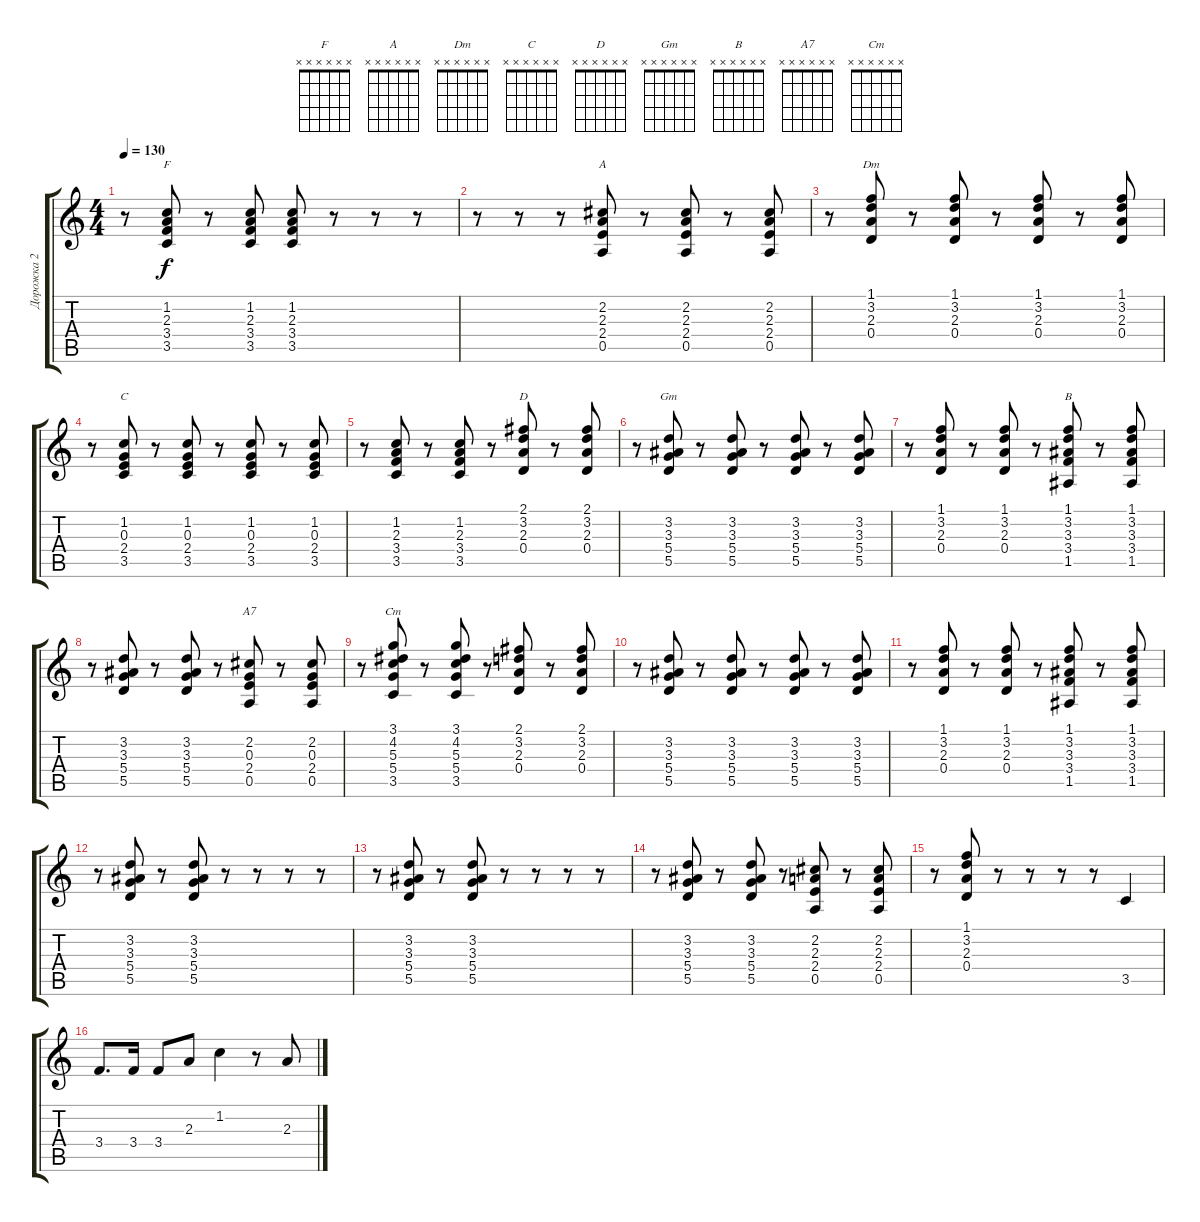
\track ("Дорожка 2" "Дорожка 2") {instrument acousticguitarsteel}
\staff {score tabs}
\tuning (E4 B3 G3 D3 A2 E2) {hide}
\chord ("F" x x x x x x)
\chord ("A" x x x x x x)
\chord ("Dm" x x x x x x)
\chord ("C" x x x x x x)
\chord ("D" x x x x x x)
\chord ("Gm" x x x x x x)
\chord ("B" x x x x x x)
\chord ("A7" x x x x x x)
\chord ("Cm" x x x x x x)
\ts (4 4)
\tempo 130
\clef g2
\ks c
r.8{dy f} (1.2 2.3 3.4 3.5).8{ch "F"} r.8 (1.2 2.3 3.4 3.5).8 (1.2 2.3 3.4 3.5).8 r.8 r.8 r.8 |
r.8 r.8 r.8 (2.2 2.3 2.4 0.5).8{ch "A"} r.8 (2.2 2.3 2.4 0.5).8 r.8 (2.2 2.3 2.4 0.5).8 |
r.8 (1.1 3.2 2.3 0.4).8{ch "Dm"} r.8 (1.1 3.2 2.3 0.4).8 r.8 (1.1 3.2 2.3 0.4).8 r.8 (1.1 3.2 2.3 0.4).8 |
r.8 (1.2 0.3 2.4 3.5).8{ch "C"} r.8 (1.2 0.3 2.4 3.5).8 r.8 (1.2 0.3 2.4 3.5).8 r.8 (1.2 0.3 2.4 3.5).8 |
r.8 (1.2 2.3 3.4 3.5).8 r.8 (1.2 2.3 3.4 3.5).8 r.8 (2.1 3.2 2.3 0.4).8{ch "D"} r.8 (2.1 3.2 2.3 0.4).8 |
r.8 (3.2 3.3 5.4 5.5).8{ch "Gm"} r.8 (3.2 3.3 5.4 5.5).8 r.8 (3.2 3.3 5.4 5.5).8 r.8 (3.2 3.3 5.4 5.5).8 |
r.8 (1.1 3.2 2.3 0.4).8 r.8 (1.1 3.2 2.3 0.4).8 r.8 (1.1 3.2 3.3 3.4 1.5).8{ch "B"} r.8 (1.1 3.2 3.3 3.4 1.5).8 |
r.8 (3.2 3.3 5.4 5.5).8 r.8 (3.2 3.3 5.4 5.5).8 r.8 (2.2 0.3 2.4 0.5).8{ch "A7"} r.8 (2.2 0.3 2.4 0.5).8 |
r.8 (3.1 4.2 5.3 5.4 3.5).8{ch "Cm"} r.8 (3.1 4.2 5.3 5.4 3.5).8 r.8 (2.1 3.2 2.3 0.4).8 r.8 (2.1 3.2 2.3 0.4).8 |
r.8 (3.2 3.3 5.4 5.5).8 r.8 (3.2 3.3 5.4 5.5).8 r.8 (3.2 3.3 5.4 5.5).8 r.8 (3.2 3.3 5.4 5.5).8 |
r.8 (1.1 3.2 2.3 0.4).8 r.8 (1.1 3.2 2.3 0.4).8 r.8 (1.1 3.2 3.3 3.4 1.5).8 r.8 (1.1 3.2 3.3 3.4 1.5).8 |
r.8 (3.2 3.3 5.4 5.5).8 r.8 (3.2 3.3 5.4 5.5).8 r.8 r.8 r.8 r.8 |
r.8 (3.2 3.3 5.4 5.5).8 r.8 (3.2 3.3 5.4 5.5).8 r.8 r.8 r.8 r.8 |
r.8 (3.2 3.3 5.4 5.5).8 r.8 (3.2 3.3 5.4 5.5).8 r.8 (2.2 2.3 2.4 0.5).8 r.8 (2.2 2.3 2.4 0.5).8 |
r.8 (1.1 3.2 2.3 0.4).8 r.8 r.8 r.8 r.8 3.5.4 |
3.4.8{d} 3.4.16 3.4.8 2.3.8 1.2.4 r.8 2.3.8
